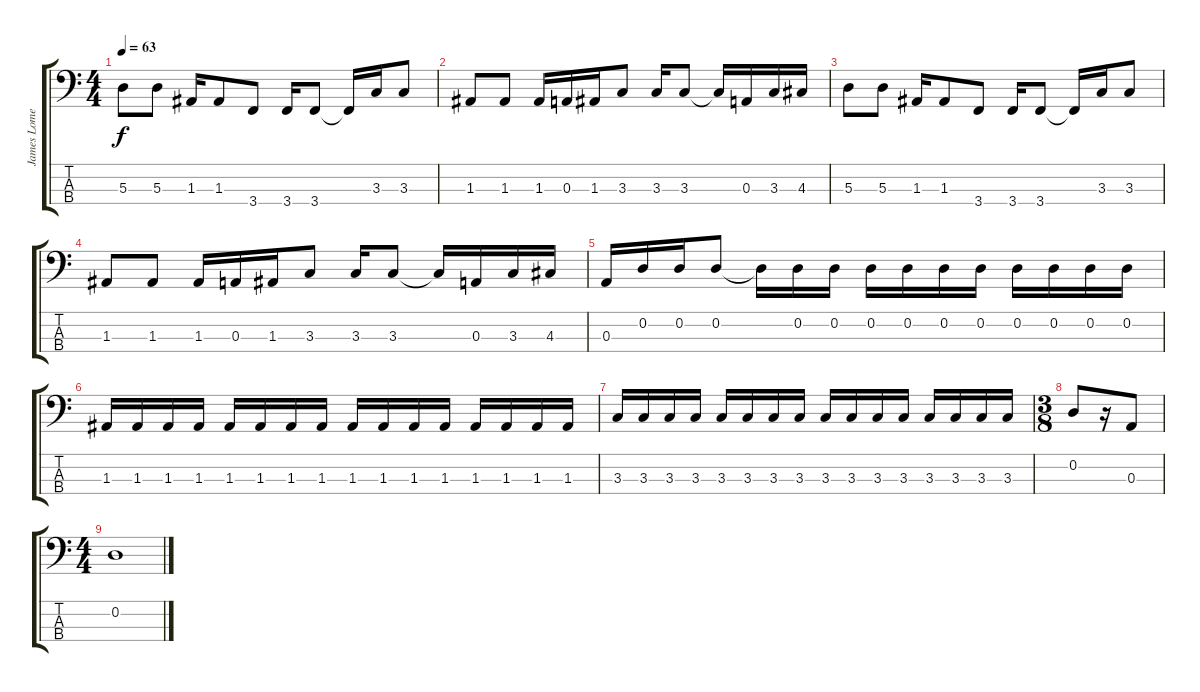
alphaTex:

\track ("James Lomenzo" "James Lome") {instrument electricbasspick}
\staff {score tabs}
\tuning (G2 D2 A1 D1) {hide}
\ts (4 4)
\tempo 63
\clef f4
\ks c
5.3.8{dy f} 5.3.8 1.3.16 1.3.8 3.4.8 3.4.16 3.4.8 3.4{t}.16 3.3.16 3.3.8 |
1.3.8 1.3.8 1.3.16 0.3.16 1.3.16 3.3.8 3.3.16 3.3.8 3.3{t}.16 0.3.16 3.3.16 4.3.16 |
5.3.8 5.3.8 1.3.16 1.3.8 3.4.8 3.4.16 3.4.8 3.4{t}.16 3.3.16 3.3.8 |
1.3.8 1.3.8 1.3.16 0.3.16 1.3.16 3.3.8 3.3.16 3.3.8 3.3{t}.16 0.3.16 3.3.16 4.3.16 |
0.3.16 0.2.16 0.2.16 0.2.8 0.2{t}.16 0.2.16 0.2.16 0.2.16 0.2.16 0.2.16 0.2.16 0.2.16 0.2.16 0.2.16 0.2.16 |
1.3.16 1.3.16 1.3.16 1.3.16 1.3.16 1.3.16 1.3.16 1.3.16 1.3.16 1.3.16 1.3.16 1.3.16 1.3.16 1.3.16 1.3.16 1.3.16 |
3.3.16 3.3.16 3.3.16 3.3.16 3.3.16 3.3.16 3.3.16 3.3.16 3.3.16 3.3.16 3.3.16 3.3.16 3.3.16 3.3.16 3.3.16 3.3.16 |
\ts (3 8)
0.2.8 r.16 0.3.8 |
\ts (4 4)
0.2.1
